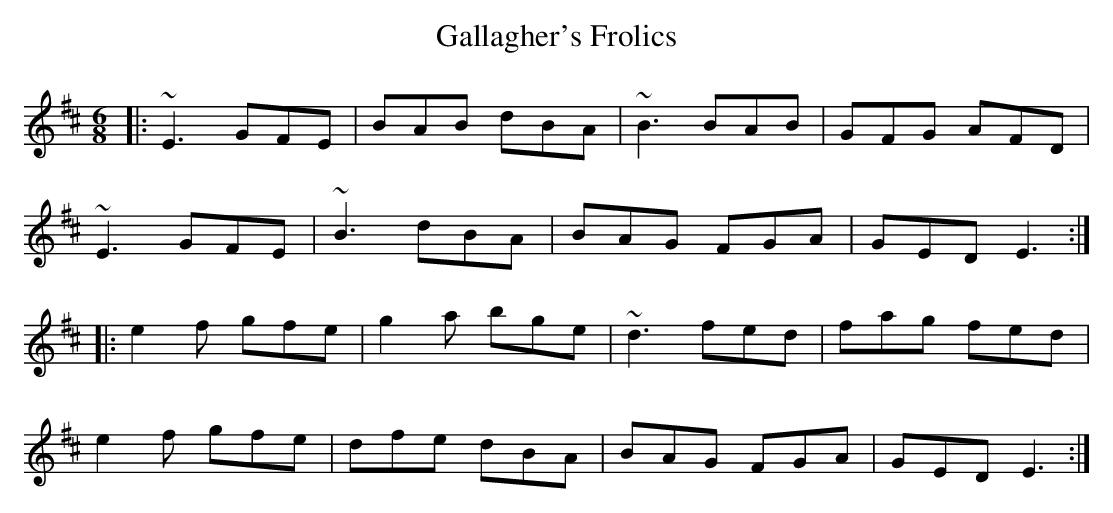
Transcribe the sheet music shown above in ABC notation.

X:1
T:Gallagher's Frolics
M:6/8
K:Edor
|:~E3 GFE|BAB dBA|~B3 BAB|GFG AFD|
~E3 GFE|~B3 dBA|BAG FGA| GED E3:|
|:e2f gfe|g2a bge|~d3 fed|fag fed|
e2f gfe|dfe dBA|BAG FGA| GED E3:|
